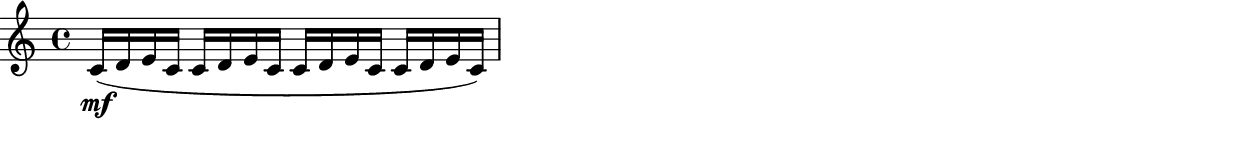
%%% Generated by music-score %%%
\include "lilypond-book-preamble.ly"
\paper {
  #(define dump-extents #t)

  indent = 0\mm
  line-width = 210\mm - 2.0 * 0.4\in
  ragged-right = ##t
  force-assignment = #""
  line-width = #(- line-width (* mm  3.000000))
}
\header {
  title = ""
  composer = ""
}
\layout {
}

<<
    \new Staff {   \set Staff.instrumentName = "" \set Staff.shortInstrumentName = "" \clef treble \time 4/4 c'16-\mf( d'16 e'16 c'16 c'16 d'16 e'16 c'16 c'16 d'16 e'16 c'16 c'16 d'16 e'16 c'16)
               }
>>